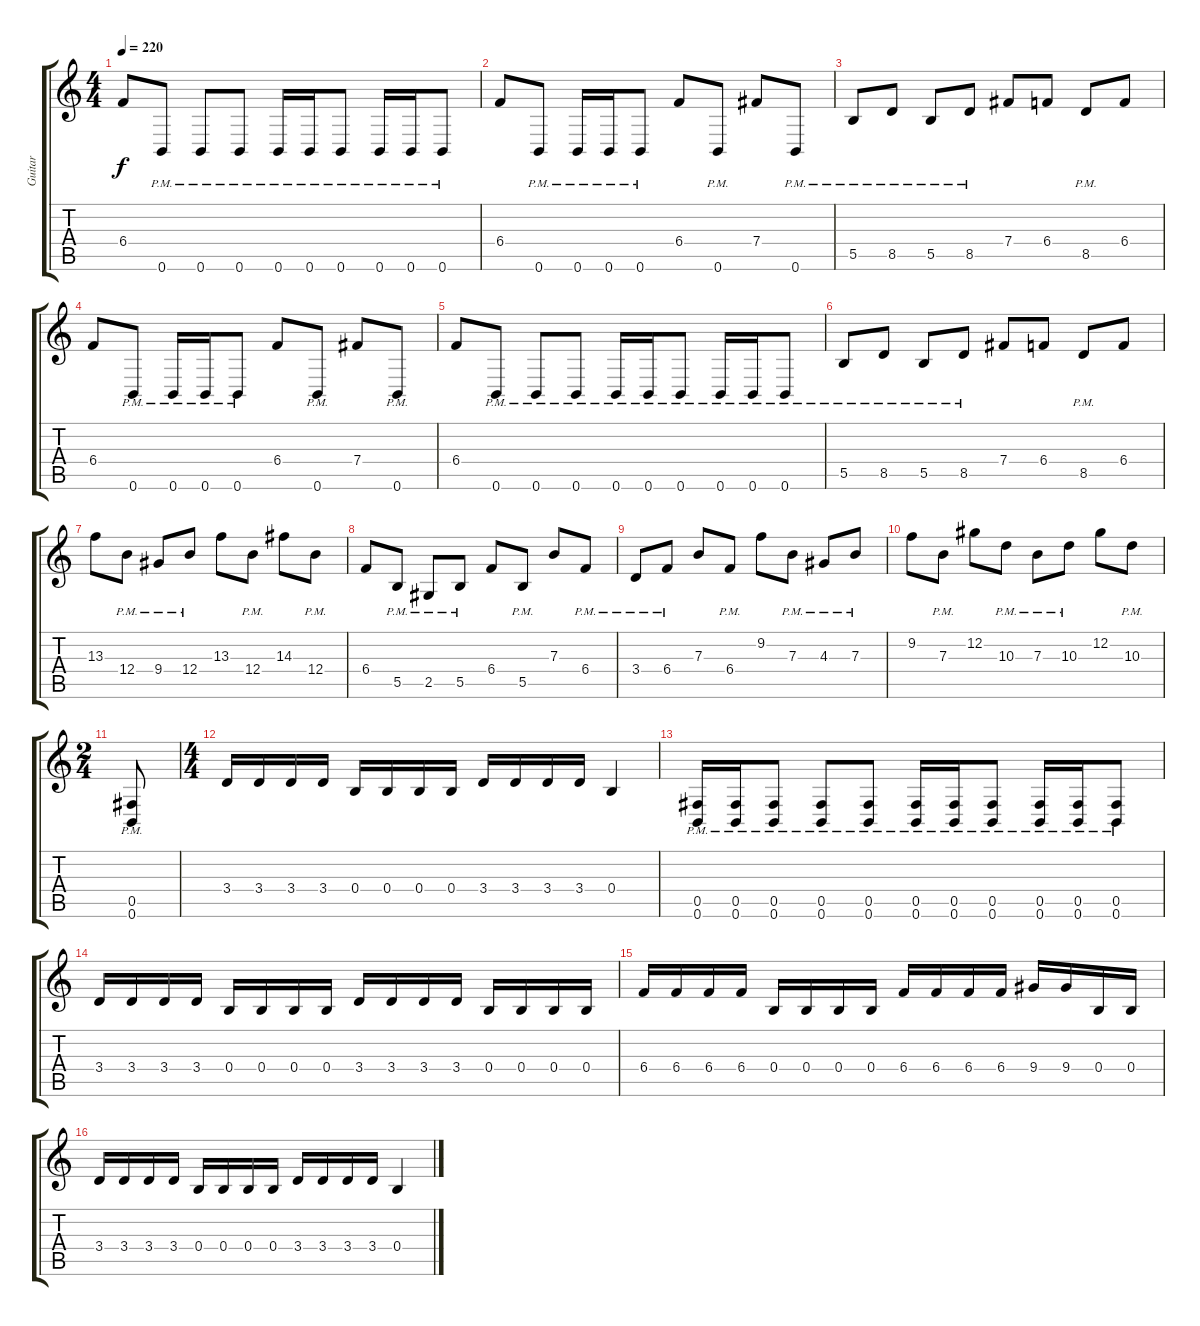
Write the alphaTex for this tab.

\track ("Guitar" "Guitar") {instrument distortionguitar}
\staff {score tabs}
\tuning (Db4 Ab3 E3 B2 Gb2 B1) {hide}
\ts (4 4)
\tempo 220
\clef g2
\ks c
6.4.8{dy f} 0.6{pm}.8 0.6{pm}.8 0.6{pm}.8 0.6{pm}.16 0.6{pm}.16 0.6{pm}.8 0.6{pm}.16 0.6{pm}.16 0.6{pm}.8 |
6.4.8 0.6{pm}.8 0.6{pm}.16 0.6{pm}.16 0.6{pm}.8 6.4.8 0.6{pm}.8 7.4.8 0.6{pm}.8 |
5.5{pm}.8 8.5{pm}.8 5.5{pm}.8 8.5{pm}.8 7.4.8 6.4.8 8.5{pm}.8 6.4.8 |
6.4.8 0.6{pm}.8 0.6{pm}.16 0.6{pm}.16 0.6{pm}.8 6.4.8 0.6{pm}.8 7.4.8 0.6{pm}.8 |
6.4.8 0.6{pm}.8 0.6{pm}.8 0.6{pm}.8 0.6{pm}.16 0.6{pm}.16 0.6{pm}.8 0.6{pm}.16 0.6{pm}.16 0.6{pm}.8 |
5.5{pm}.8 8.5{pm}.8 5.5{pm}.8 8.5{pm}.8 7.4.8 6.4.8 8.5{pm}.8 6.4.8 |
13.3.8 12.4{pm}.8 9.4{pm}.8 12.4{pm}.8 13.3.8 12.4{pm}.8 14.3.8 12.4{pm}.8 |
6.4.8 5.5{pm}.8 2.5{pm}.8 5.5{pm}.8 6.4.8 5.5{pm}.8 7.3.8 6.4{pm}.8 |
3.4{pm}.8 6.4{pm}.8 7.3.8 6.4{pm}.8 9.2.8 7.3{pm}.8 4.3{pm}.8 7.3{pm}.8 |
9.2.8 7.3{pm}.8 12.2.8 10.3{pm}.8 7.3{pm}.8 10.3{pm}.8 12.2.8 10.3{pm}.8 |
\ts (2 4)
(0.5{pm} 0.6{pm}).8 |
\ts (4 4)
3.4.16 3.4.16 3.4.16 3.4.16 0.4.16 0.4.16 0.4.16 0.4.16 3.4.16 3.4.16 3.4.16 3.4.16 0.4.4 |
(0.5{pm} 0.6{pm}).16 (0.5{pm} 0.6{pm}).16 (0.5{pm} 0.6{pm}).8 (0.5{pm} 0.6{pm}).8 (0.5{pm} 0.6{pm}).8 (0.5{pm} 0.6{pm}).16 (0.5{pm} 0.6{pm}).16 (0.5{pm} 0.6{pm}).8 (0.5{pm} 0.6{pm}).16 (0.5{pm} 0.6{pm}).16 (0.5{pm} 0.6{pm}).8 |
3.4.16 3.4.16 3.4.16 3.4.16 0.4.16 0.4.16 0.4.16 0.4.16 3.4.16 3.4.16 3.4.16 3.4.16 0.4.16 0.4.16 0.4.16 0.4.16 |
6.4.16 6.4.16 6.4.16 6.4.16 0.4.16 0.4.16 0.4.16 0.4.16 6.4.16 6.4.16 6.4.16 6.4.16 9.4.16 9.4.16 0.4.16 0.4.16 |
3.4.16 3.4.16 3.4.16 3.4.16 0.4.16 0.4.16 0.4.16 0.4.16 3.4.16 3.4.16 3.4.16 3.4.16 0.4.4
